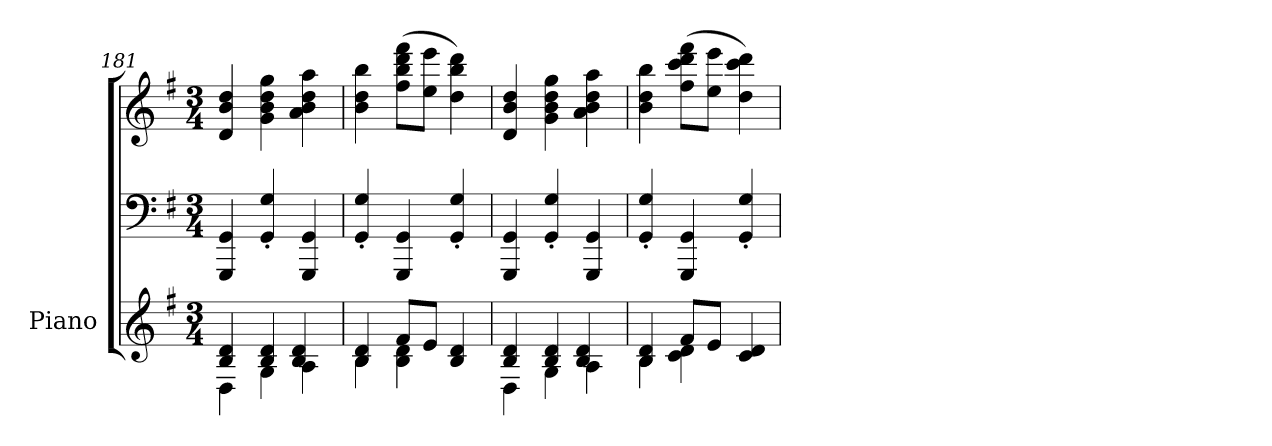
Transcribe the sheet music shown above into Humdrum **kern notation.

**kern	**kern	**kern
*part1	*part1	*part1
*staff3	*staff2	*staff1
*I"Piano	*	*
*I'Pno.	*	*
*clefG2	*clefF4	*clefG2
*k[f#]	*k[f#]	*k[f#]
*M3/4	*M3/4	*M3/4
=181	=181	=181
*^	*	*
4D\	4B/ 4d/	4GGG/ 4GG/	4d/ 4b/ 4dd/
4G\	4B/ 4d/	4GG/' 4G/'	4g\ 4b\ 4dd\ 4gg\
4A\	4B/ 4d/	4GGG/ 4GG/	4a\ 4b\ 4dd\ 4aa\
!!LO:PB:g=z
=182	=182	=182	=182
4B\	4B/ 4d/	4GG/' 4G/'	4b\ 4dd\ 4bb\
8f#/L	4B\ 4d\	4GGG/ 4GG/	(>8ff#\ 8bb\ 8ddd\ 8fff#\L
8e/J	.	.	8ee\ 8eee\J
4ryy	4B/ 4d/	4GG/' 4G/'	4dd\ 4bb\ 4ddd\)
=183	=183	=183	=183
4D\	4B/ 4d/	4GGG/ 4GG/	4d/ 4b/ 4dd/
4G\	4B/ 4d/	4GG/' 4G/'	4g\ 4b\ 4dd\ 4gg\
4A\	4B/ 4d/	4GGG/ 4GG/	4a\ 4b\ 4dd\ 4aa\
=184	=184	=184	=184
4B\	4B/ 4d/	4GG/' 4G/'	4b\ 4dd\ 4bb\
8f#/L	4c\ 4d\	4GGG/ 4GG/	(>8ff#\ 8ccc\ 8ddd\ 8fff#\L
8e/J	.	.	8ee\ 8eee\J
4ryy	4c/ 4d/	4GG/' 4G/'	4dd\ 4ccc\ 4ddd\)
*v	*v	*	*
=	=	=
*-	*-	*-
